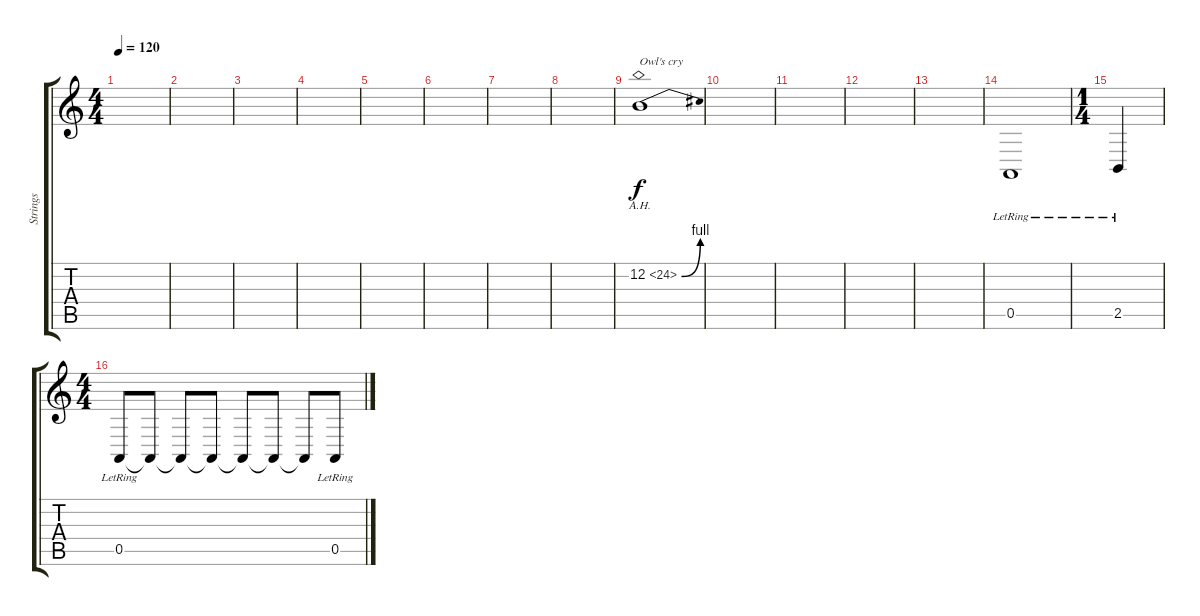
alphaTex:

\track ("Strings" "Strings") {instrument stringensemble1}
\staff {score tabs}
\tuning (E4 B3 G3 D3 A2 E2) {hide}
\ts (4 4)
\tempo 120
\clef g2
\ks c
|
|
|
|
|
|
|
|
12.2{be (bend 0 0 60 4) ah 12}.1{txt "Owl's cry"} |
|
|
|
|
0.5{lr}.1 |
\ts (1 4)
2.5{lr}.4 |
\ts (4 4)
0.5{lr}.8 0.5{t}.8 0.5{t}.8 0.5{t}.8 0.5{t}.8 0.5{t}.8 0.5{t}.8 0.5{lr}.8
